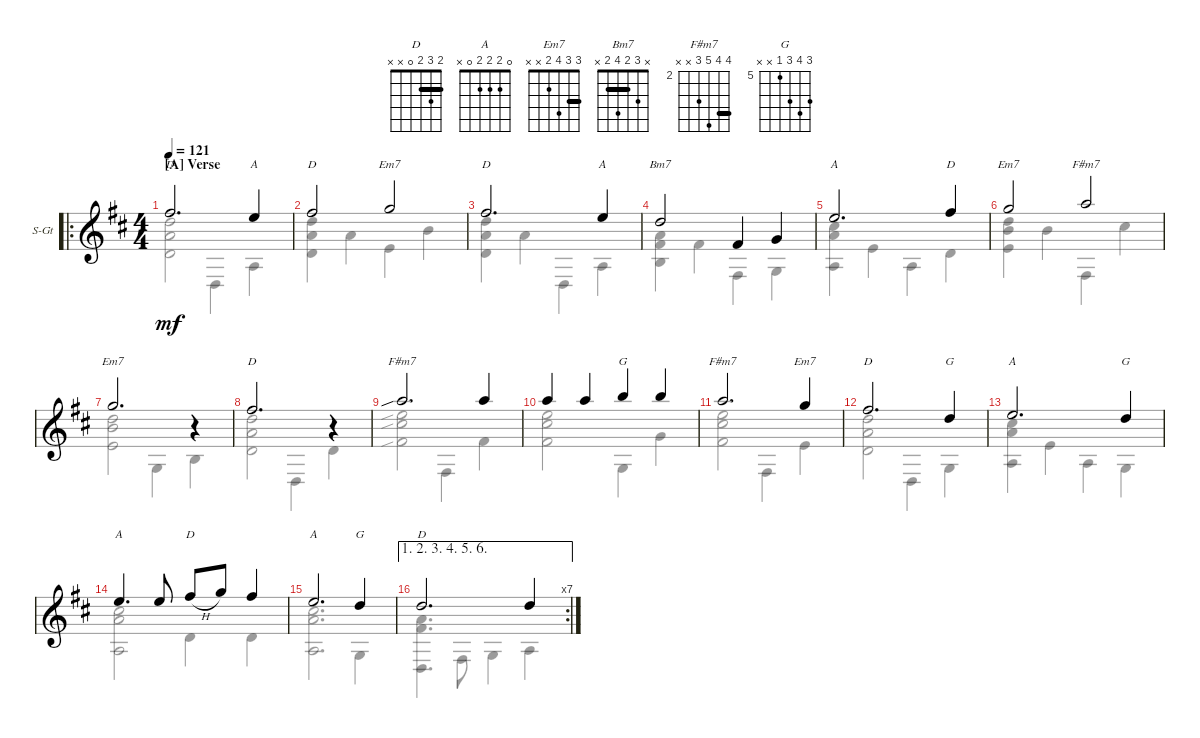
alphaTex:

\defaultSystemsLayout 4
\bracketExtendMode groupsimilarinstruments
\firstSystemTrackNameOrientation horizontal
\otherSystemsTrackNameOrientation horizontal
\track ("Acoustic Solo" "S-Gt") {instrument acousticguitarsteel}
\staff {score}
\tuning (E4 B3 G3 D3 A2 D2)
\chord ("D" 2 3 2 0 x x) {barre 2}
\chord ("A" 0 2 2 2 0 x)
\chord ("Em7" 3 3 4 2 x x) {barre 3}
\chord ("Bm7" x 3 2 4 2 x) {barre 2}
\chord ("F#m7" 5 5 6 4 x x) {firstfret 2 barre 5}
\chord ("G" 7 8 7 5 x x) {firstfret 5}
\voice
\ro
\ts (4 4)
\section ("A" "Verse")
\tempo 121
\clef g2
\ks d
2.1.2{d ch "D" dy mf} 0.1.4{ch "A"} |
2.1.2{ch "D"} 3.1.2{ch "Em7"} |
2.1.2{d ch "D"} 0.1.4{ch "A"} |
3.2.2{ch "Bm7"} 4.4.4 5.4.4 |
0.1.2{d ch "A"} 2.1.4{ch "D"} |
3.1.2{ch "Em7"} 5.1.2{ch "F#m7"} |
3.1.2{d ch "Em7"} r.4 |
2.1.2{d ch "D"} r.4 |
5.1{sib}.2{d ch "F#m7"} 5.1.4 |
5.1.4 5.1.4 7.1.4{ch "G"} 7.1.4 |
5.1.2{d ch "F#m7"} 3.1.4{ch "Em7"} |
2.1.2{d ch "D"} 3.2.4{ch "G"} |
0.1.2{d ch "A"} 3.2.4{ch "G"} |
0.1.4{d ch "A"} 0.1.8 2.1{h}.8{ch "D"} 3.1.8 2.1.4 |
0.1.2{d ch "A"} 3.2.4{ch "G"} |
\ae (1 2 3 4 5 6)
\rc 7
3.2.2{d ch "D"} 3.2.4
\voice
\clef g2
\ottava regular
\simile none
\ks d
(0.4 2.3 3.2).2{dy mf} 0.6.4 0.5.4 |
(0.4 3.2 2.3).4 2.3.4 2.4.4 4.3.4 |
(0.4 2.3 3.2).4 2.3.4 0.6.4 0.5.4 |
(2.5 2.3 4.4).4 4.4.4 4.6.4 5.6.4 |
(0.5 2.2 2.3).4 2.4.4 0.5.4 0.4.4 |
(2.4 3.2 4.3).4 4.3.4 4.6.4 6.3.4 |
(2.4 3.2 4.3).2 5.6.4 2.5.4 |
(0.4 3.2 2.3).2 0.6.4 0.4.4 |
(4.4{sib} 6.3{sib} 5.2{sib}).2 4.6.4 4.4.4 |
(4.4 5.2 6.3).2 5.6.4 5.4.4 |
(4.4 5.2 6.3).2 4.6.4 2.4.4 |
(0.4 3.2 2.3).2 0.6.4 5.6.4 |
(0.5 2.2 2.3).4 2.4.4 0.5.4 5.6.4 |
(0.5 2.2 2.3).2 0.4.4 0.4.4 |
(0.5 2.2 2.3).2{d} 5.6.4 |
(0.6 2.3 4.4).4{d} 4.6.8 5.6.4 0.5.4
